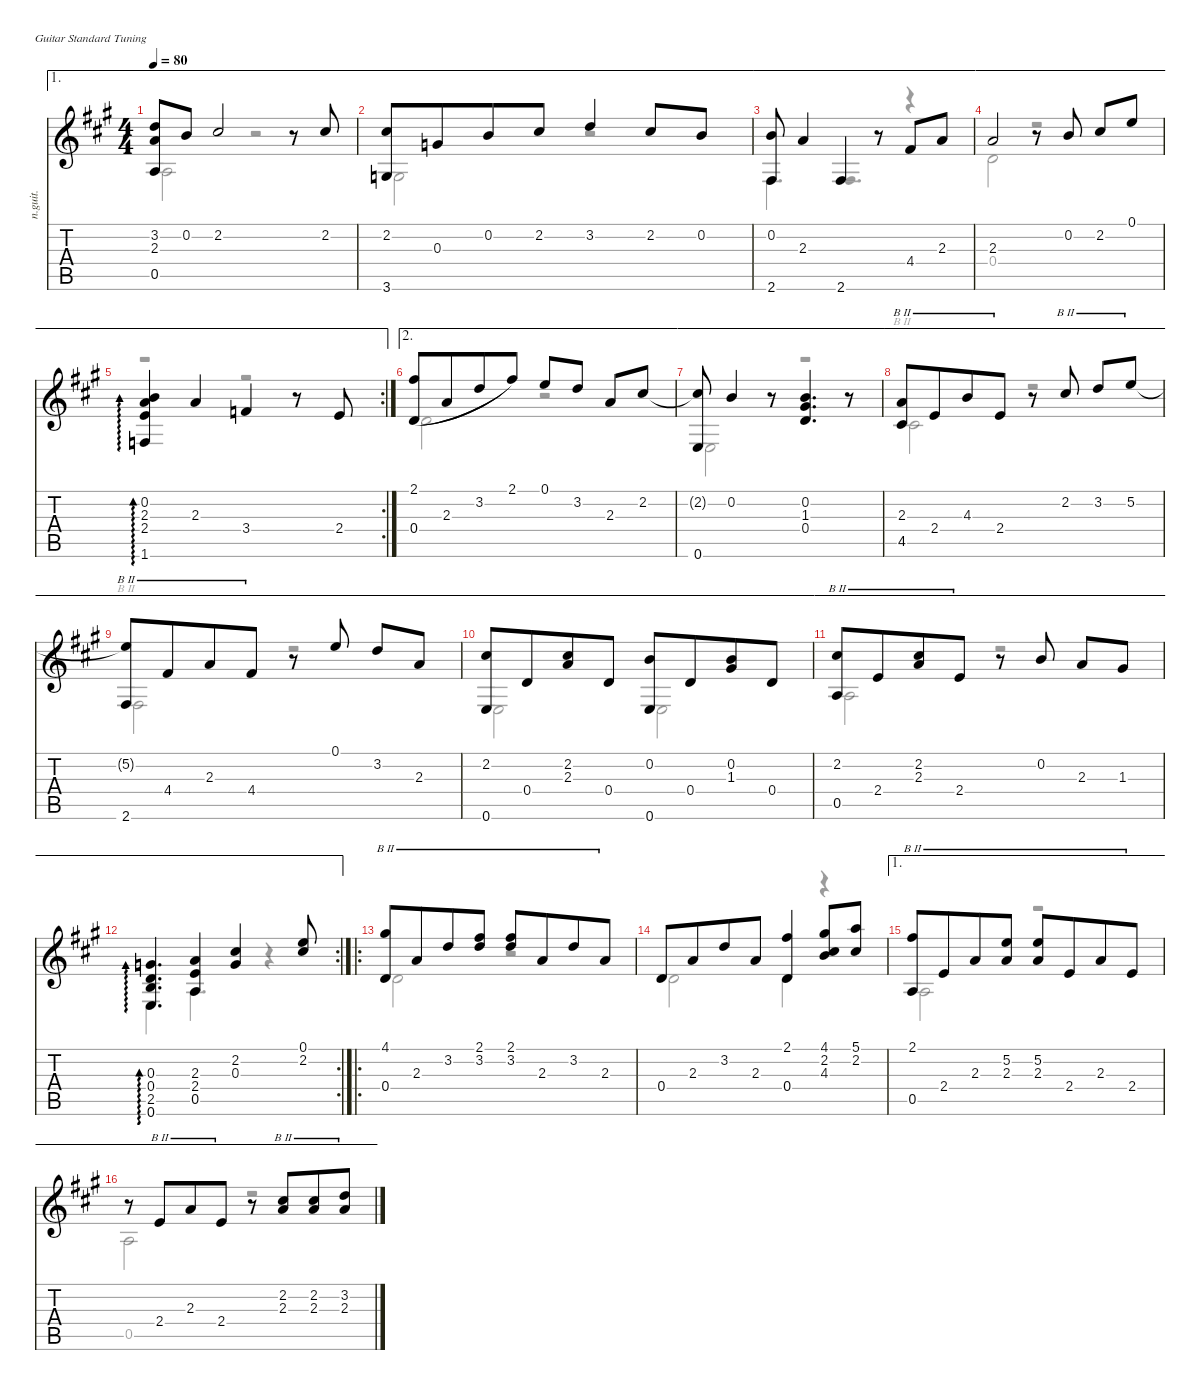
\defaultSystemsLayout 4
\hideDynamics
\bracketExtendMode nobrackets
\otherSystemsTrackNameOrientation horizontal
\track ("Nylon Guitar" "n.guit.") {instrument acousticguitarnylon}
\staff {score tabs}
\tuning (E4 B3 G3 D3 A2 E2)
\voice
\ae 1
\ts (4 4)
\tempo 80
\clef g2
\scale
0.939375
\ks a
(0.5{acc forcenatural} 2.3{acc forcenatural} 3.2{acc forcenatural}).8{dy mf beam Up} 0.2{acc forcenatural}.8{beam Up} 2.2{acc #}.2{beam Up} r.8{beam Up} 2.2{acc #}.8{beam Up beam merge} |
\ae 1
\scale
0.932762 (2.2{acc #} 3.6{acc forcenatural}).8{beam Up beam merge} 0.3{acc forcenatural}.8{beam Up beam merge} 0.2{acc forcenatural}.8{beam Up beam merge} 2.2{acc #}.8{beam Up} 3.2{acc forcenatural}.4{beam Up} 2.2{acc #}.8{beam Up} 0.2{acc forcenatural}.8{beam Up} |
\ae 1
\scale
0.98247 (0.2{acc forcenatural} 2.6{acc #}).8{beam Up} 2.3{acc forcenatural}.4{beam Up} 2.6{acc #}.4{beam Up} r.8{beam Up} 4.4{acc #}.8{beam Up} 2.3{acc forcenatural}.8{beam Up} |
\ae 1
\scale
0.89628 2.3{acc forcenatural}.2{beam Up} r.8{beam Up} 0.2{acc forcenatural}.8{beam Up} 2.2{acc #}.8{beam Up} 0.1{acc forcenatural}.8{beam Up} |
\ae 1
\rc 2
\scale
1.16491 (2.4{acc forcenatural} 2.3{acc forcenatural} 0.2{acc forcenatural} 1.6{acc forcenatural}).4{ad 0 beam Up} 2.3{acc forcenatural}.4{beam Up} 3.4{acc forcenatural}.4{beam Up} r.8{beam Up} 2.4{acc forcenatural}.8{beam Up} |
\ae 2
\scale
0.916247 (2.1{acc #} 0.4{acc forcenatural}).8{legatoorigin beam Up beam merge} 2.3{acc forcenatural}.8{legatoorigin beam Up beam merge} 3.2{acc forcenatural}.8{legatoorigin beam Up beam merge} 2.1{acc #}.8{beam Up} 0.1{acc forcenatural}.8{beam Up} 3.2{acc forcenatural}.8{beam Up} 2.3{acc forcenatural}.8{beam Up} 2.2{acc #}.8{beam Up} |
\ae 2
\scale
0.899113 (2.2{t acc #} 0.6{acc forcenatural}).8{beam Up} 0.2{acc forcenatural}.4{beam Up} r.8{beam Up} (1.3{acc #} 0.4{acc forcenatural} 0.2{acc forcenatural}).4{d beam Up} r.8{beam Up} |
\ae 2
\scale
1.09165 (4.5{acc #} 2.3{acc forcenatural}).8{barre (2 full) beam Up beam merge} 2.4{acc forcenatural}.8{barre (2 full) beam Up beam merge} 4.3{acc forcenatural}.8{barre (2 full) beam Up beam merge} 2.4{acc forcenatural}.8{barre (2 full) beam Up} r.8{beam Up} 2.2{acc #}.8{barre (2 full) beam Up} 3.2{acc forcenatural}.8{barre (2 full) beam Up} 5.2{acc forcenatural}.8{barre (2 full) beam Up} |
\ae 2
\scale
0.928081 (2.6{acc #} 5.2{t acc forcenatural}).8{barre (2 full) beam Up beam merge} 4.4{acc #}.8{barre (2 full) beam Up beam merge} 2.3{acc forcenatural}.8{barre (2 full) beam Up beam merge} 4.4{acc #}.8{barre (2 full) beam Up} r.8{beam Up} 0.1{acc forcenatural}.8{beam Up} 3.2{acc forcenatural}.8{beam Up} 2.3{acc forcenatural}.8{beam Up} |
\ae 2
\scale
1.21816 (2.2{acc #} 0.6{acc forcenatural}).8{beam Up beam merge} 0.4{acc forcenatural}.8{beam Up beam merge} (2.2{acc #} 2.3{acc forcenatural}).8{beam Up beam merge} 0.4{acc forcenatural}.8{beam Up} (0.2{acc forcenatural} 0.6{acc forcenatural}).8{beam Up beam merge} 0.4{acc forcenatural}.8{beam Up beam merge} (1.3{acc #} 0.2{acc forcenatural}).8{beam Up beam merge} 0.4{acc forcenatural}.8{beam Up} |
\ae 2
\scale
0.908425 (2.2{acc #} 0.5{acc forcenatural}).8{barre (2 full) beam Up beam merge} 2.4{acc forcenatural}.8{barre (2 full) beam Up beam merge} (2.2{acc #} 2.3{acc forcenatural}).8{barre (2 full) beam Up beam merge} 2.4{acc forcenatural}.8{barre (2 full) beam Up} r.8{beam Up} 0.2{acc forcenatural}.8{beam Up} 2.3{acc forcenatural}.8{beam Up} 1.3{acc #}.8{beam Up} |
\ae 2
\rc 2
\scale
1.02432 (0.6{acc forcenatural} 2.5{acc forcenatural} 0.4{acc forcenatural} 0.3{acc forcenatural}).4{d ad 0 beam Up} (0.5{acc forcenatural} 2.4{acc forcenatural} 2.3{acc forcenatural}).4{beam Up} (0.3{acc forcenatural} 2.2{acc #}).4{beam Up} (2.2{acc #} 0.1{acc forcenatural}).8{beam Up} |
\ro
\scale
0.920586 (4.1{acc #} 0.4{acc forcenatural}).8{barre (2 full) beam Up beam merge} 2.3{acc forcenatural}.8{barre (2 full) beam Up beam merge} 3.2{acc forcenatural}.8{barre (2 full) beam Up beam merge} (3.2{acc forcenatural} 2.1{acc #}).8{barre (2 full) beam Up} (3.2{acc forcenatural} 2.1{acc #}).8{barre (2 full) beam Up beam merge} 2.3{acc forcenatural}.8{barre (2 full) beam Up beam merge} 3.2{acc forcenatural}.8{barre (2 full) beam Up beam merge} 2.3{acc forcenatural}.8{barre (2 full) beam Up} |
\scale
0.928505 0.4{acc forcenatural}.8{beam Up beam merge} 2.3{acc forcenatural}.8{beam Up beam merge} 3.2{acc forcenatural}.8{beam Up beam merge} 2.3{acc forcenatural}.8{beam Up} (0.4{acc forcenatural} 2.1{acc #}).4{beam Up} (4.1{acc #} 2.2{acc #} 4.3{acc forcenatural}).8{beam Up} (2.2{acc #} 5.1{acc forcenatural}).8{beam Up} |
\ae 1
\scale
0.988914 (2.1{acc #} 0.5{acc forcenatural}).8{barre (2 full) beam Up beam merge} 2.4{acc forcenatural}.8{barre (2 full) beam Up beam merge} 2.3{acc forcenatural}.8{barre (2 full) beam Up beam merge} (2.3{acc forcenatural} 5.2{acc forcenatural}).8{barre (2 full) beam Up} (5.2{acc forcenatural} 2.3{acc forcenatural}).8{barre (2 full) beam Up beam merge} 2.4{acc forcenatural}.8{barre (2 full) beam Up beam merge} 2.3{acc forcenatural}.8{barre (2 full) beam Up beam merge} 2.4{acc forcenatural}.8{barre (2 full) beam Up} |
\ae 1
\scale
0.723069 r.8{beam Up} 2.4{acc forcenatural}.8{barre (2 full) beam Up beam merge} 2.3{acc forcenatural}.8{barre (2 full) beam Up beam merge} 2.4{acc forcenatural}.8{barre (2 full) beam Up} r.8{beam Up} (2.3{acc forcenatural} 2.2{acc #}).8{barre (2 full) beam Up beam merge} (2.2{acc #} 2.3{acc forcenatural}).8{barre (2 full) beam Up beam merge} (2.3{acc forcenatural} 3.2{acc forcenatural}).8{barre (2 full) beam Up}
\voice
\clef g2
\ottava regular
\simile none
\scale
0.939375
\ks a
0.5{acc forcenatural}.2{dy mf beam Down} r.2{beam Down} |
\scale
0.932762 3.6{acc forcenatural}.2{beam Down} r.2{beam Down} |
\scale
0.98247 2.6{acc #}.4{d beam Down} 2.6{acc #}.4{d beam Up} r.4{beam Down} |
\scale
0.89628 0.4{acc forcenatural}.2{beam Down} r.2{beam Down} |
\scale
1.16491 r.2{beam Down} r.2{beam Down} |
\scale
0.916247 0.4{acc forcenatural}.2{beam Down} r.2{beam Down} |
\scale
0.899113 0.6{acc forcenatural}.2{beam Down} r.2{beam Down} |
\scale
1.09165 4.5{acc #}.2{barre (2 full) beam Down} r.2{beam Down} |
\scale
0.928081 2.6{acc #}.2{barre (2 full) beam Down} r.2{beam Down} |
\scale
1.21816 0.6{acc forcenatural}.2{beam Down} 0.6{acc forcenatural}.2{beam Down} |
\scale
0.908425 0.5{acc forcenatural}.2{beam Down} r.2{beam Down} |
\scale
1.02432 0.6{acc forcenatural}.4{d beam Down} 0.5{acc forcenatural}.4{d beam Down} r.4{beam Down} |
\scale
0.920586 0.4{acc forcenatural}.2{beam Down} r.2{beam Down} |
\scale
0.928505 0.4{acc forcenatural}.2{beam Down} 0.4{acc forcenatural}.4{beam Down} r.4{beam Down} |
\scale
0.988914 0.5{acc forcenatural}.2{beam Down} r.2{beam Down} |
\scale
0.723069 0.5{acc forcenatural}.2{beam Down} r.2{beam Down}
